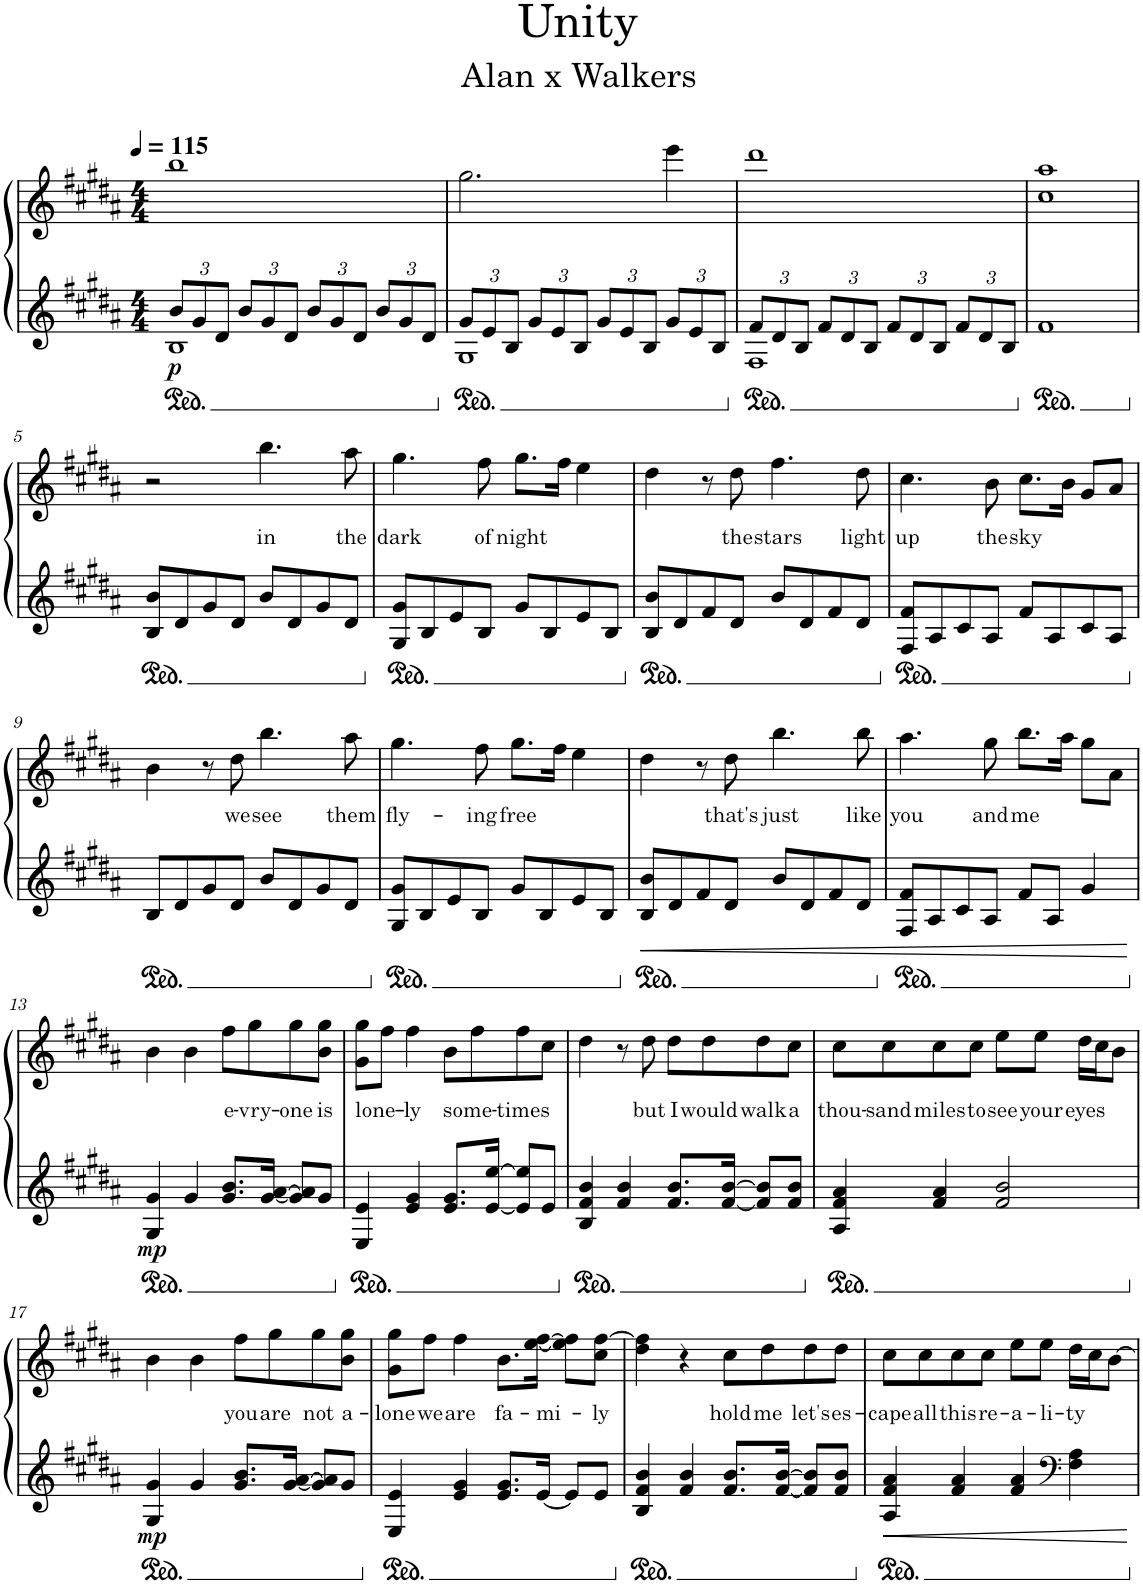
**kern	**kern	**text	**dynam
*part1	*part1	*part1	*part1
*staff2	*staff1	*staff1	*staff1/2
*I"Piano	*	*	*
*I'Pno.	*	*	*
*clefG2	*clefG2	*	*
*k[f#c#g#d#a#]	*k[f#c#g#d#a#]	*	*
*M4/4	*M4/4	*	*
*MM115	*MM115	*	*
*Xbrackettup	*	*	*
=1	=1	=1	=1
*^	*	*	*
!	!	!	!	!LO:DY:b=2
12b/L	1B	1bb	.	p
12g#/	.	.	.	.
12d#/J	.	.	.	.
12b/L	.	.	.	.
12g#/	.	.	.	.
12d#/J	.	.	.	.
12b/L	.	.	.	.
12g#/	.	.	.	.
12d#/J	.	.	.	.
12b/L	.	.	.	.
12g#/	.	.	.	.
12d#/J	.	.	.	.
=2	=2	=2	=2	=2
12g#/L	1G#	2.gg#\	.	.
12e/	.	.	.	.
12B/J	.	.	.	.
12g#/L	.	.	.	.
12e/	.	.	.	.
12B/J	.	.	.	.
12g#/L	.	.	.	.
12e/	.	.	.	.
12B/J	.	.	.	.
12g#/L	.	4eee\	.	.
12e/	.	.	.	.
12B/J	.	.	.	.
=3	=3	=3	=3	=3
12f#/L	1F#	1ddd#	.	.
12d#/	.	.	.	.
12B/J	.	.	.	.
12f#/L	.	.	.	.
12d#/	.	.	.	.
12B/J	.	.	.	.
12f#/L	.	.	.	.
12d#/	.	.	.	.
12B/J	.	.	.	.
12f#/L	.	.	.	.
12d#/	.	.	.	.
12B/J	.	.	.	.
*v	*v	*	*	*
=4	=4	=4	=4
1f#	1cc# 1aa#	.	.
!!LO:LB:g=z
=5	=5	=5	=5
8B/ 8b/L	2r	.	.
8d#/	.	.	.
8g#/	.	.	.
8d#/J	.	.	.
!	!	!LO:LY:b	!
8b/L	4.bb\	in	.
8d#/	.	.	.
8g#/	.	.	.
!	!	!LO:LY:b	!
8d#/J	8aa#\	the	.
=6	=6	=6	=6
!	!	!LO:LY:b	!
8G#/ 8g#/L	4.gg#\	dark	.
8B/	.	.	.
8e/	.	.	.
!	!	!LO:LY:b	!
8B/J	8ff#\	of	.
!	!	!LO:LY:b	!
8g#/L	8.gg#\L	night	.
8B/	.	.	.
.	16ff#\Jk	.	.
8e/	4ee\	.	.
8B/J	.	.	.
=7	=7	=7	=7
8B/ 8b/L	4dd#\	.	.
8d#/	.	.	.
8f#/	8r	.	.
!	!	!LO:LY:b	!
8d#/J	8dd#\	the	.
!	!	!LO:LY:b	!
8b/L	4.ff#\	stars	.
8d#/	.	.	.
8f#/	.	.	.
!	!	!LO:LY:b	!
8d#/J	8dd#\	light	.
=8	=8	=8	=8
!	!	!LO:LY:b	!
8F#/ 8f#/L	4.cc#\	up	.
8A#/	.	.	.
8c#/	.	.	.
!	!	!LO:LY:b	!
8A#/J	8b\	the	.
!	!	!LO:LY:b	!
8f#/L	8.cc#\L	sky	.
8A#/	.	.	.
.	16b\Jk	.	.
8c#/	8g#/L	.	.
8A#/J	8a#/J	.	.
!!LO:LB:g=z
=9	=9	=9	=9
8B/L	4b\	.	.
8d#/	.	.	.
8g#/	8r	.	.
!	!	!LO:LY:b	!
8d#/J	8dd#\	we	.
!	!	!LO:LY:b	!
8b/L	4.bb\	see	.
8d#/	.	.	.
8g#/	.	.	.
!	!	!LO:LY:b	!
8d#/J	8aa#\	them	.
=10	=10	=10	=10
!	!	!LO:LY:b	!
8G#/ 8g#/L	4.gg#\	fly-	.
8B/	.	.	.
8e/	.	.	.
!	!	!LO:LY:b	!
8B/J	8ff#\	-ing	.
!	!	!LO:LY:b	!
8g#/L	8.gg#\L	free	.
8B/	.	.	.
.	16ff#\Jk	.	.
8e/	4ee\	.	.
8B/J	.	.	.
=11	=11	=11	=11
8B/ 8b/L	4dd#\	.	.
8d#/	.	.	.
8f#/	8r	.	.
!	!	!LO:LY:b	!
8d#/J	8dd#\	that's	.
!	!	!LO:LY:b	!
8b/L	4.bb\	just	.
8d#/	.	.	.
8f#/	.	.	.
!	!	!LO:LY:b	!
8d#/J	8bb\	like	.
=12	=12	=12	=12
!	!	!LO:LY:b	!
8F#/ 8f#/L	4.aa#\	you	.
8A#/	.	.	.
8c#/	.	.	.
!	!	!LO:LY:b	!
8A#/J	8gg#\	and	.
!	!	!LO:LY:b	!
8f#/L	8.bb\L	me	.
8A#/J	.	.	.
.	16aa#\Jk	.	.
4g#/	8gg#\L	.	.
.	8a#\J	.	.
!!LO:LB:g=z
=13	=13	=13	=13
!	!	!	!LO:DY:b=2
4G#/ 4g#/	4b\	.	mp
4g#/	4b\	.	.
!	!	!LO:LY:b	!
8.g#/ 8.b/L	8ff#\L	e-	.
!	!	!LO:LY:b	!
.	8gg#\	-vry-	.
[16g#/ [16a#/Jk	.	.	.
!	!	!LO:LY:b	!
8g#/] 8a#/]L	8gg#\	-one	.
!	!	!LO:LY:b	!
8g#/J	8b\ 8gg#\J	is	.
=14	=14	=14	=14
!	!	!LO:LY:b	!
4E/ 4e/	8g#\ 8gg#\L	lone-	.
.	8ff#\J	.	.
!	!	!LO:LY:b	!
4e/ 4g#/	4ff#\	-ly	.
!	!	!LO:LY:b	!
8.e/ 8.g#/L	8b\L	some-	.
.	8ff#\	.	.
[16e/ [16ee/Jk	.	.	.
!	!	!LO:LY:b	!
8e/] 8ee/]L	8ff#\	-times	.
8e/J	8cc#\J	.	.
=15	=15	=15	=15
4B/ 4f#/ 4b/	4dd#\	.	.
4f#/ 4b/	8r	.	.
!	!	!LO:LY:b	!
.	8dd#\	but	.
!	!	!LO:LY:b	!
8.f#/ 8.b/L	8dd#\L	I	.
!	!	!LO:LY:b	!
.	8dd#\	would	.
[16f#/ [16b/Jk	.	.	.
!	!	!LO:LY:b	!
8f#/] 8b/]L	8dd#\	walk	.
!	!	!LO:LY:b	!
8f#/ 8b/J	8cc#\J	a	.
=16	=16	=16	=16
!	!	!LO:LY:b	!
4A#/ 4f#/ 4a#/	8cc#\L	thou-	.
!	!	!LO:LY:b	!
.	8cc#\	-sand	.
!	!	!LO:LY:b	!
4f#/ 4a#/	8cc#\	miles	.
!	!	!LO:LY:b	!
.	8cc#\J	to	.
!	!	!LO:LY:b	!
2f#/ 2b/	8ee\L	see	.
!	!	!LO:LY:b	!
.	8ee\J	your	.
!	!	!LO:LY:b	!
.	16dd#\LL	eyes	.
.	16cc#\J	.	.
.	8b\J	.	.
!!LO:LB:g=z
=17	=17	=17	=17
!	!	!	!LO:DY:b=2
4G#/ 4g#/	4b\	.	mp
4g#/	4b\	.	.
!	!	!LO:LY:b	!
8.g#/ 8.b/L	8ff#\L	you	.
!	!	!LO:LY:b	!
.	8gg#\	are	.
[16g#/ [16a#/Jk	.	.	.
!	!	!LO:LY:b	!
8g#/] 8a#/]L	8gg#\	not	.
!	!	!LO:LY:b	!
8g#/J	8b\ 8gg#\J	a-	.
=18	=18	=18	=18
!	!	!LO:LY:b	!
4E/ 4e/	8g#\ 8gg#\L	-lone	.
!	!	!LO:LY:b	!
.	8ff#\J	we	.
!	!	!LO:LY:b	!
4e/ 4g#/	4ff#\	are	.
!	!	!LO:LY:b	!
8.e/ 8.g#/L	8.b\L	fa-	.
!	!	!LO:LY:b	!
[16e/Jk	[16ee\ [16ff#\Jk	-mi-	.
8e/L]	8ee\] 8ff#\]L	.	.
!	!	!LO:LY:b	!
8e/J	8cc#\ [8ff#\J	-ly	.
=19	=19	=19	=19
4B/ 4f#/ 4b/	4dd#\ 4ff#\]	.	.
4f#/ 4b/	4r	.	.
!	!	!LO:LY:b	!
8.f#/ 8.b/L	8cc#\L	hold	.
!	!	!LO:LY:b	!
.	8dd#\	me	.
[16f#/ [16b/Jk	.	.	.
!	!	!LO:LY:b	!
8f#/] 8b/]L	8dd#\	let's	.
!	!	!LO:LY:b	!
8f#/ 8b/J	8dd#\J	es-	.
=20	=20	=20	=20
!	!	!LO:LY:b	!
4A#/ 4f#/ 4a#/	8cc#\L	-cape	.
!	!	!LO:LY:b	!
.	8cc#\	all	.
!	!	!LO:LY:b	!
4f#/ 4a#/	8cc#\	this	.
!	!	!LO:LY:b	!
.	8cc#\J	re-	.
!	!	!LO:LY:b	!
4f#/ 4a#/	8ee\L	-a-	.
!	!	!LO:LY:b	!
.	8ee\J	-li-	.
*clefF4	*	*	*
!	!	!LO:LY:b	!
4F#\ 4A#\	16dd#\LL	-ty	.
.	16cc#\J	.	.
.	[8b\J	.	.
=	=	=	=
*-	*-	*-	*-
